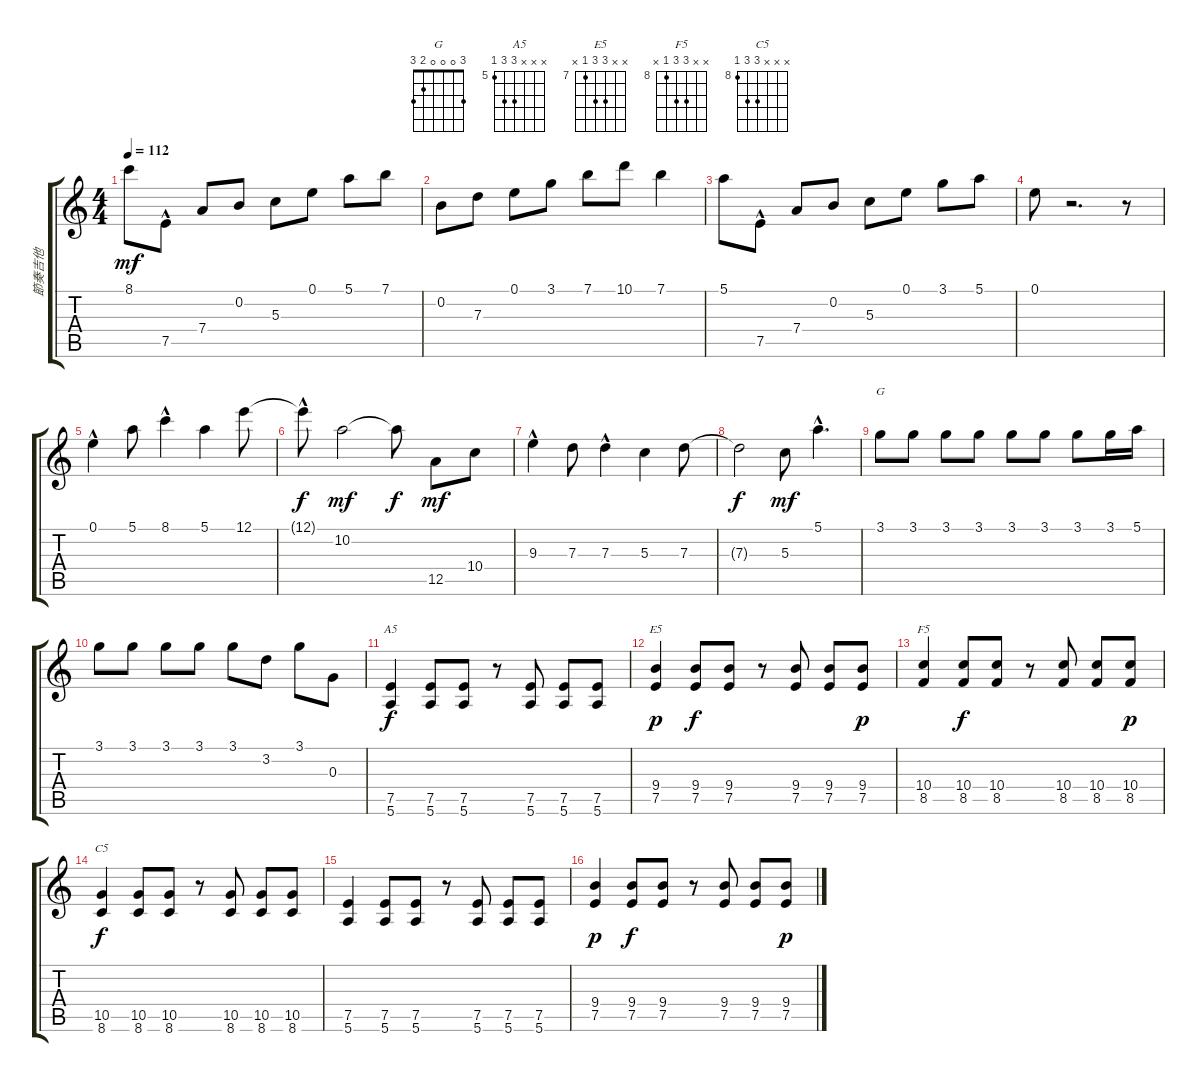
\track ("節奏吉他" "節奏吉他") {instrument overdrivenguitar}
\staff {score tabs}
\tuning (E4 B3 G3 D3 A2 E2) {hide}
\chord ("G" 3 0 0 0 2 3)
\chord ("A5" x x x 7 7 5) {firstfret 5}
\chord ("E5" x x 9 9 7 x) {firstfret 7}
\chord ("F5" x x 10 10 8 x) {firstfret 8}
\chord ("C5" x x x 10 10 8) {firstfret 8}
\ts (4 4)
\tempo 112
\clef g2
\ks c
8.1.8{dy mf} 7.5{hac}.8 7.4.8 0.2.8 5.3.8 0.1.8 5.1.8 7.1.8 |
0.2.8 7.3.8 0.1.8 3.1.8 7.1.8 10.1.8 7.1.4 |
5.1.8 7.5{hac}.8 7.4.8 0.2.8 5.3.8 0.1.8 3.1.8 5.1.8 |
0.1.8 r.2{d} r.8 |
0.1{hac}.4 5.1.8 8.1{hac}.4 5.1.4 12.1.8 |
12.1{hac t}.8{dy f} 10.2.2{dy mf} 10.2{t}.8{dy f} 12.5.8{dy mf} 10.4.8 |
9.3{hac}.4 7.3.8 7.3{hac}.4 5.3.4 7.3.8 |
7.3{t}.2{dy f} 5.3.8{dy mf} 5.1{hac}.4{d} |
3.1.8{ch "G"} 3.1.8 3.1.8 3.1.8 3.1.8 3.1.8 3.1.8 3.1.16 5.1.16 |
3.1.8 3.1.8 3.1.8 3.1.8 3.1.8 3.2.8 3.1.8 0.3.8 |
(7.5 5.6).4{ch "A5" dy f instrument overdrivenguitar} (7.5 5.6).8 (7.5 5.6).8 r.8 (7.5 5.6).8 (7.5 5.6).8 (7.5 5.6).8 |
(9.4 7.5).4{ch "E5" dy p instrument overdrivenguitar} (9.4 7.5).8{dy f} (9.4 7.5).8 r.8 (9.4 7.5).8 (9.4 7.5).8 (9.4 7.5).8{dy p} |
(10.4 8.5).4{ch "F5" instrument overdrivenguitar} (10.4 8.5).8{dy f} (10.4 8.5).8 r.8 (10.4 8.5).8 (10.4 8.5).8 (10.4 8.5).8{dy p} |
(10.5 8.6).4{ch "C5" dy f instrument overdrivenguitar} (10.5 8.6).8 (10.5 8.6).8 r.8 (10.5 8.6).8 (10.5 8.6).8 (10.5 8.6).8 |
(7.5 5.6).4{instrument overdrivenguitar} (7.5 5.6).8 (7.5 5.6).8 r.8 (7.5 5.6).8 (7.5 5.6).8 (7.5 5.6).8 |
(9.4 7.5).4{dy p instrument overdrivenguitar} (9.4 7.5).8{dy f} (9.4 7.5).8 r.8 (9.4 7.5).8 (9.4 7.5).8 (9.4 7.5).8{dy p}
